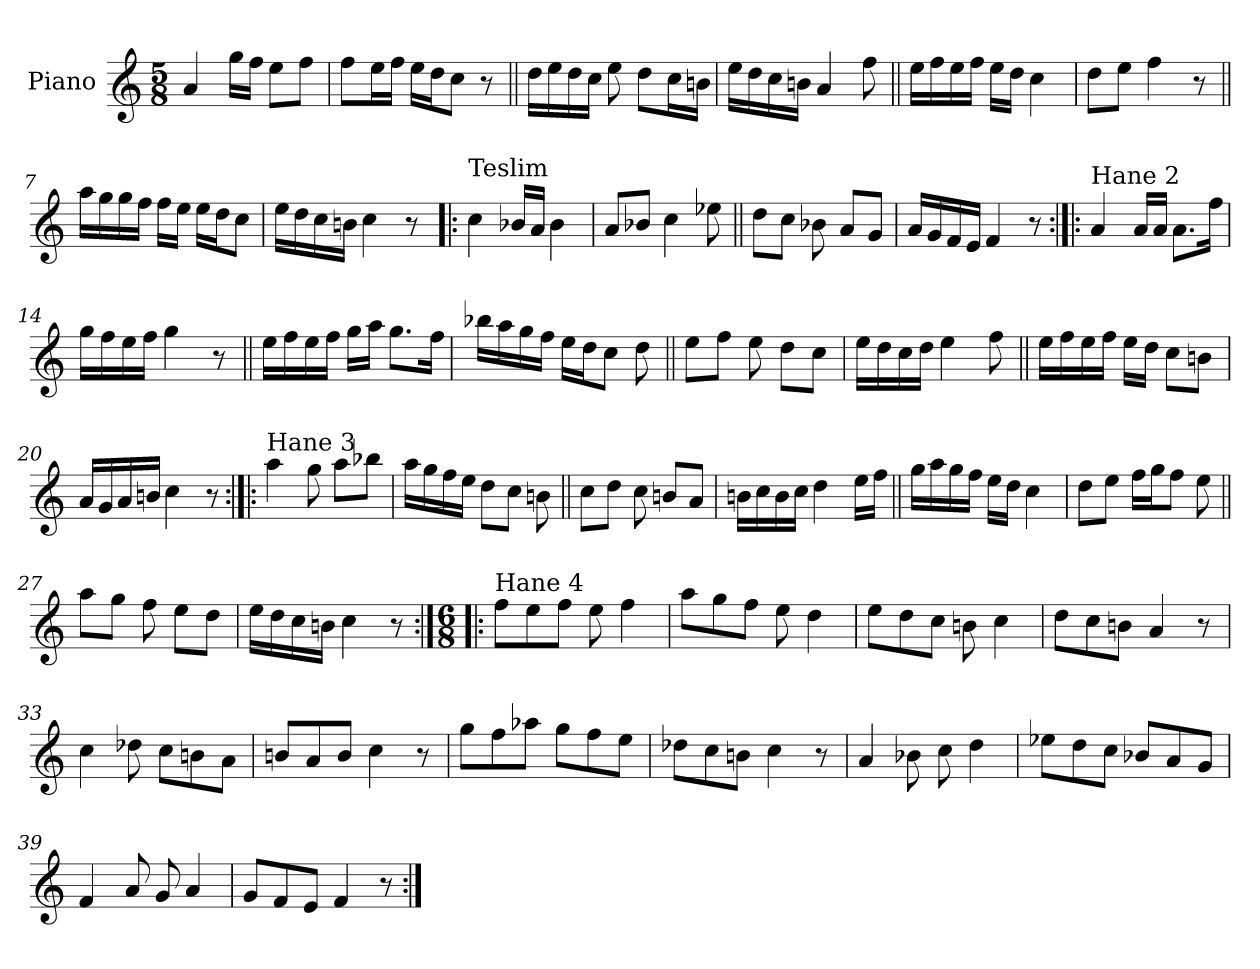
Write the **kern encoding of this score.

**kern
*part1
*staff1
*I"Piano
*I'Pno.
*clefG2
*k[]
*M5/8
=1
4a/
16gg\LL
16ff\JJ
8ee\L
8ff\J
=2
8ff\L
16ee\L
16ff\JJ
16ee\LL
16dd\J
8cc\J
8r
=3||
16dd\LL
16ee\
16dd\
16cc\JJ
8ee\
8dd\L
16cc\L
16bn\JJ
=4
16ee\LL
16dd\
16cc\
16bn\JJ
4a/
8ff\
=5||
16ee\LL
16ff\
16ee\
16ff\JJ
16ee\LL
16dd\JJ
4cc\
=6
8dd\L
8ee\J
4ff\
8r
!!LO:LB:g=z
=7||
16aa\LL
16gg\
16gg\
16ff\JJ
16ff\LL
16ee\JJ
16ee\LL
16dd\J
8cc\J
=8
16ee\LL
16dd\
16cc\
16bn\JJ
4cc\
8r
=9!|:
!LO:TX:a:t=Teslim
4cc\
16b-X/LL
16a/JJ
4b-\
=10
8a/L
8b-X/J
4cc\
8ee-X\
=11||
8dd\L
8cc\J
8b-X\
8a/L
8g/J
=12
16a/LL
16g/
16f/
16e/JJ
4f/
8r
!!LO:LB:g=z
=13:|!|:
!LO:TX:a:t=Hane 2
4a/
16a/LL
16a/JJ
8.a\L
16ff\Jk
=14
16gg\LL
16ff\
16ee\
16ff\JJ
4gg\
8r
=15||
16ee\LL
16ff\
16ee\
16ff\JJ
16gg\LL
16aa\JJ
8.gg\L
16ff\Jk
=16
16bb-X\LL
16aa\
16gg\
16ff\JJ
16ee\LL
16dd\J
8cc\J
8dd\
=17||
8ee\L
8ff\J
8ee\
8dd\L
8cc\J
=18
16ee\LL
16dd\
16cc\
16dd\JJ
4ee\
8ff\
!!LO:LB:g=z
=19||
16ee\LL
16ff\
16ee\
16ff\JJ
16ee\LL
16dd\JJ
8cc\L
8bn\J
=20
16a/LL
16g/
16a/
16bn/JJ
4cc\
8r
=21:|!|:
!LO:TX:a:t=Hane 3
4aa\
8gg\
8aa\L
8bb-X\J
=22
16aa\LL
16gg\
16ff\
16ee\JJ
8dd\L
8cc\J
8bn\
=23||
8cc\L
8dd\J
8cc\
8bn/L
8a/J
=24
16bn\LL
16cc\
16b\
16cc\JJ
4dd\
16ee\LL
16ff\JJ
!!LO:LB:g=z
=25||
16gg\LL
16aa\
16gg\
16ff\JJ
16ee\LL
16dd\JJ
4cc\
=26
8dd\L
8ee\J
16ff\LL
16gg\J
8ff\J
8ee\
=27||
8aa\L
8gg\J
8ff\
8ee\L
8dd\J
=28
16ee\LL
16dd\
16cc\
16bn\JJ
4cc\
8r
=29:|!|:
*M6/8
!LO:TX:a:t=Hane 4
8ff\L
8ee\
8ff\J
8ee\
4ff\
=30
8aa\L
8gg\
8ff\J
8ee\
4dd\
!!LO:LB:g=z
=31
8ee\L
8dd\
8cc\J
8bn\
4cc\
=32
8dd\L
8cc\
8bn\J
4a/
8r
=33
4cc\
8dd-X\
8cc\L
8bn\
8a\J
=34
8bn/L
8a/
8b/J
4cc\
8r
=35
8gg\L
8ff\
8aa-X\J
8gg\L
8ff\
8ee\J
=36
8dd-X\L
8cc\
8bn\J
4cc\
8r
=37
4a/
8b-X\
8cc\
4dd\
!!LO:LB:g=z
=38
8ee-X\L
8dd\
8cc\J
8b-X/L
8a/
8g/J
=39
4f/
8a/
8g/
4a/
=40
8g/L
8f/
8e/J
4f/
8r
=:|!
*-
